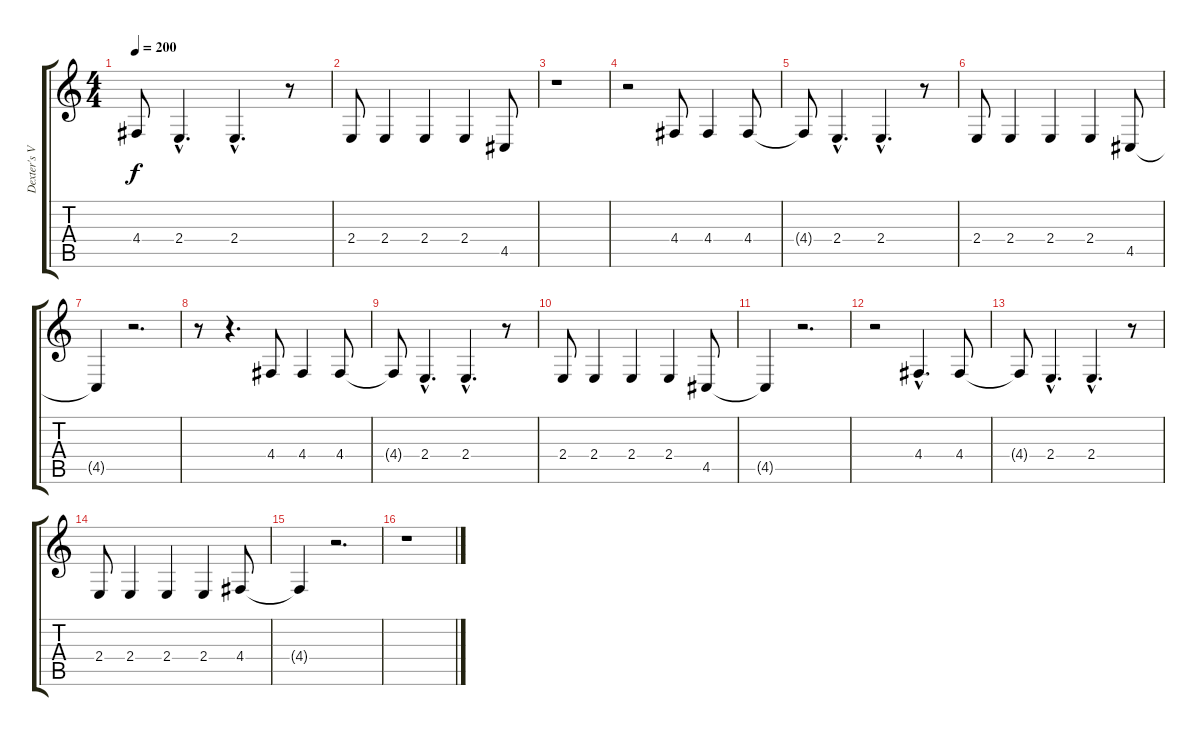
\track ("Dexter's Vocal" "Dexter's V") {instrument oboe}
\staff {score tabs}
\tuning (E4 B3 G3 D3 A2 E2) {hide}
\ts (4 4)
\tempo 200
\clef g2
\ks c
4.4{t}.8{dy f} 2.4{hac}.4{d} 2.4{hac}.4{d} r.8 |
2.4.8 2.4.4 2.4.4 2.4.4 4.5.8 |
r.1 |
r.2 4.4.8 4.4.4 4.4.8 |
4.4{t}.8 2.4{hac}.4{d} 2.4{hac}.4{d} r.8 |
2.4.8 2.4.4 2.4.4 2.4.4 4.5.8 |
4.5{t}.4 r.2{d} |
r.8 r.4{d} 4.4.8 4.4.4 4.4.8 |
4.4{t}.8 2.4{hac}.4{d} 2.4{hac}.4{d} r.8 |
2.4.8 2.4.4 2.4.4 2.4.4 4.5.8 |
4.5{t}.4 r.2{d} |
r.2 4.4{hac}.4{d} 4.4.8 |
4.4{t}.8 2.4{hac}.4{d} 2.4{hac}.4{d} r.8 |
2.4.8 2.4.4 2.4.4 2.4.4 4.4.8 |
4.4{t}.4 r.2{d} |
r.1
